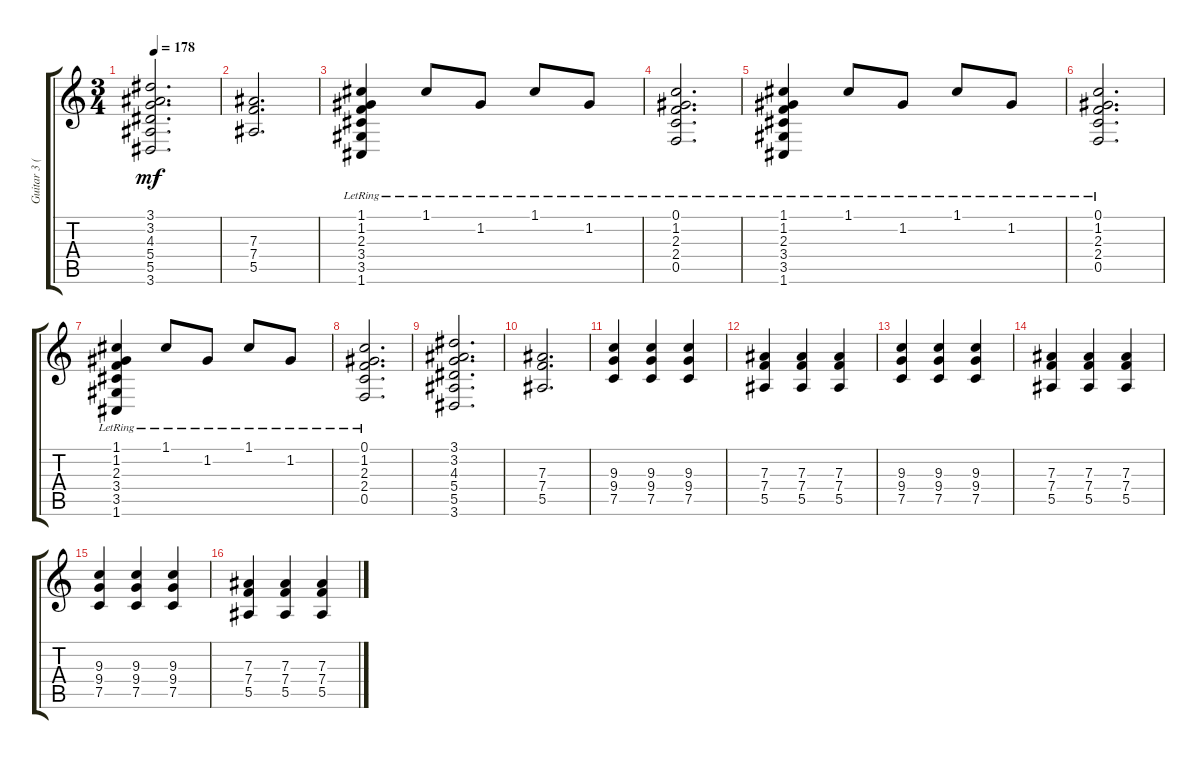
\track ("Guitar 3 (Rhytm)" "Guitar 3 (") {instrument distortionguitar}
\staff {score tabs}
\tuning (C4 G3 Eb3 Bb2 F2 C2) {hide}
\ts (3 4)
\tempo 178
\clef g2
\ks c
(3.1 3.2 4.3 5.4 5.5 3.6).2{d dy mf} |
(7.3 7.4 5.5).2{d} |
(1.1{lr} 1.2{lr} 2.3{lr} 3.4{lr} 3.5{lr} 1.6{lr}).4 1.1{lr}.8 1.2{lr}.8 1.1{lr}.8 1.2{lr}.8 |
(0.1{lr} 1.2{lr} 2.3{lr} 2.4{lr} 0.5{lr}).2{d} |
(1.1{lr} 1.2{lr} 2.3{lr} 3.4{lr} 3.5{lr} 1.6{lr}).4 1.1{lr}.8 1.2{lr}.8 1.1{lr}.8 1.2{lr}.8 |
(0.1{lr} 1.2{lr} 2.3{lr} 2.4{lr} 0.5{lr}).2{d} |
(1.1{lr} 1.2{lr} 2.3{lr} 3.4{lr} 3.5{lr} 1.6{lr}).4 1.1{lr}.8 1.2{lr}.8 1.1{lr}.8 1.2{lr}.8 |
(0.1{lr} 1.2{lr} 2.3{lr} 2.4{lr} 0.5{lr}).2{d} |
(3.1 3.2 4.3 5.4 5.5 3.6).2{d} |
(7.3 7.4 5.5).2{d} |
(9.3 9.4 7.5).4 (9.3 9.4 7.5).4 (9.3 9.4 7.5).4 |
(7.3 7.4 5.5).4 (7.3 7.4 5.5).4 (7.3 7.4 5.5).4 |
(9.3 9.4 7.5).4 (9.3 9.4 7.5).4 (9.3 9.4 7.5).4 |
(7.3 7.4 5.5).4 (7.3 7.4 5.5).4 (7.3 7.4 5.5).4 |
(9.3 9.4 7.5).4 (9.3 9.4 7.5).4 (9.3 9.4 7.5).4 |
(7.3 7.4 5.5).4 (7.3 7.4 5.5).4 (7.3 7.4 5.5).4
